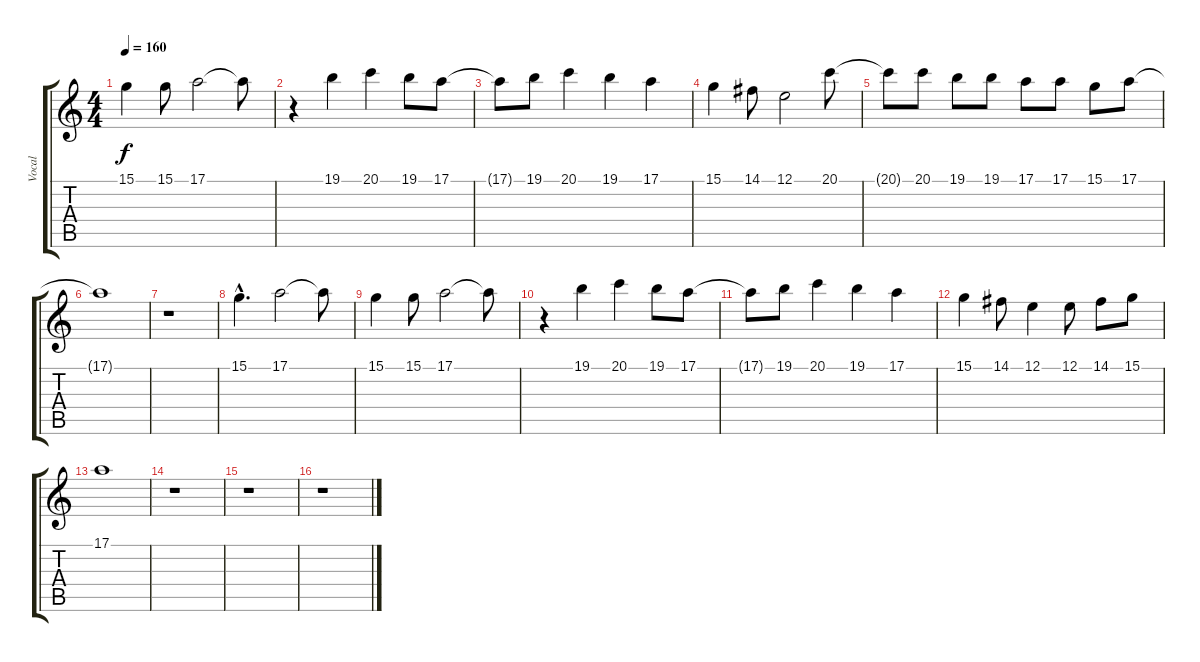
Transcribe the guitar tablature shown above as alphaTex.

\track ("Vocal" "Vocal") {instrument voiceoohs}
\staff {score tabs}
\tuning (E4 B3 G3 D3 A2 E2) {hide}
\ts (4 4)
\tempo 160
\clef g2
\ks c
15.1.4{dy f} 15.1.8 17.1.2 17.1{t}.8 |
r.4 19.1.4 20.1.4 19.1.8 17.1.8 |
17.1{t}.8 19.1.8 20.1.4 19.1.4 17.1.4 |
15.1.4 14.1.8 12.1.2 20.1.8 |
20.1{t}.8 20.1.8 19.1.8 19.1.8 17.1.8 17.1.8 15.1.8 17.1.8 |
17.1{t}.1 |
r.1 |
15.1{hac}.4{d} 17.1.2 17.1{t}.8 |
15.1.4 15.1.8 17.1.2 17.1{t}.8 |
r.4 19.1.4 20.1.4 19.1.8 17.1.8 |
17.1{t}.8 19.1.8 20.1.4 19.1.4 17.1.4 |
15.1.4 14.1.8 12.1.4 12.1.8 14.1.8 15.1.8 |
17.1.1 |
r.1 |
r.1 |
r.1
